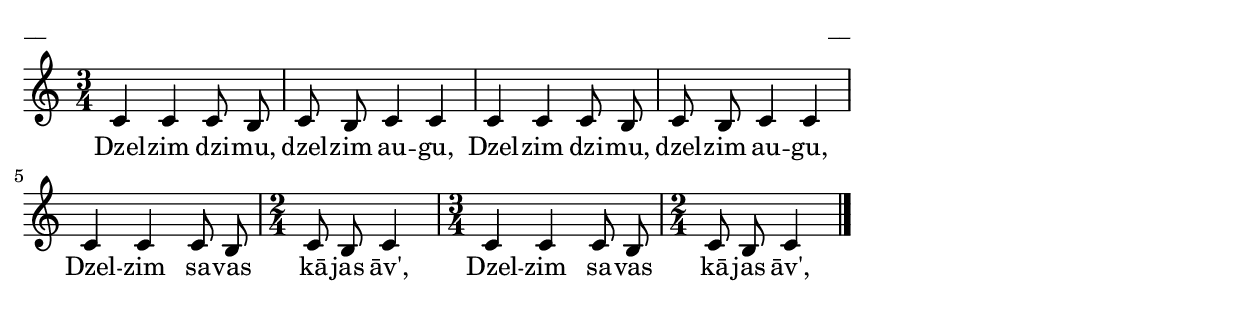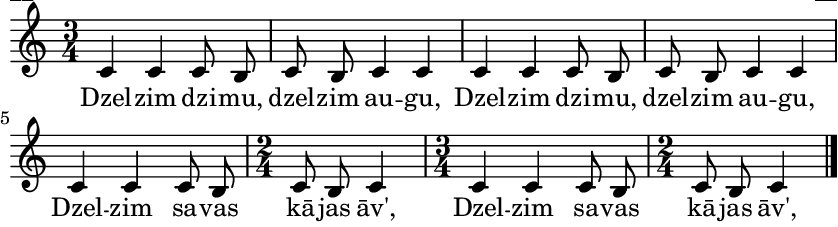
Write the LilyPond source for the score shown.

\version "2.13.18"
#(ly:set-option 'crop #t)

%\header {
%    title = "Dzelzim dzimu, dzelzim augu"
%} 
\paper {
line-width = 14\cm
left-margin = 0.4\cm
between-system-padding = 0.1\cm
between-system-space = 0.1\cm
}
\layout {
indent = #0
ragged-last = ##f
}


voiceA = \relative c' {
\clef "treble"
\key c \major
\time 3/4
c4 c c8 b | c8 b c4 c | c4 c c8 b | c8 b c4 c |
c4 c c8 b \time 2/4 
c8 b c4 \time 3/4    
c4 c c8 b \time 2/4 
c8 b c4
\bar "|."    
} 



lyricA = \lyricmode {
Dzel -- zim dzi -- mu, dzel -- zim au -- gu, 
Dzel -- zim dzi -- mu, dzel -- zim au -- gu,
Dzel -- zim sa -- vas kā -- jas āv',
Dzel -- zim sa -- vas kā -- jas āv',
}




fullScore = <<
\new Staff {
<<
\new Voice = "voiceA" { \oneVoice \autoBeamOff \voiceA }
\new Lyrics \lyricsto "voiceA" \lyricA
>>
}
>>

\score {
\fullScore
\header { piece = "__" opus = "__" }
}
\markup { \with-color #(x11-color 'white) \sans \smaller "__" }
\score {
\unfoldRepeats
\fullScore
\midi {
\context { \Staff \remove "Staff_performer" }
\context { \Voice \consists "Staff_performer" }
}
}


